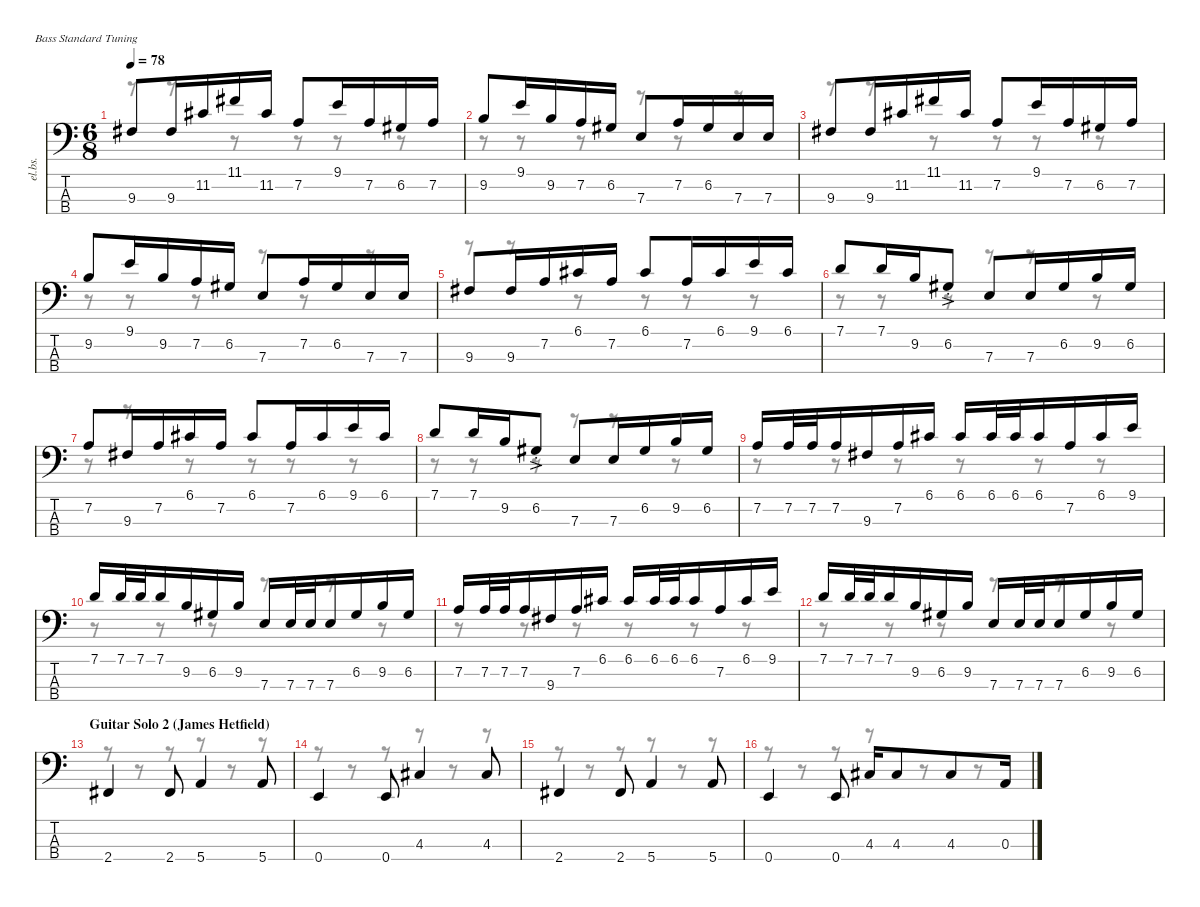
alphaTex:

\defaultSystemsLayout 4
\hideDynamics
\bracketExtendMode nobrackets
\track ("Cliff Burton - Bass" "el.bs.") {instrument electricbassfinger}
\staff {score tabs}
\tuning (G2 D2 A1 E1)
\voice
\ts (6 8)
\tempo 78
\clef f4
\ks c
9.3{acc #}.8{dy f} 9.3{acc #}.16 11.2{acc #}.16 11.1{acc #}.16 11.2{acc #}.16 7.2.8 9.1.16 7.2.16 6.2{acc #}.16 7.2.16 |
9.2.8 9.1.16 9.2.16 7.2.16 6.2{acc #}.16 7.3.8 7.2.16 6.2{acc #}.16 7.3.16 7.3.16 |
9.3{acc #}.8 9.3{acc #}.16 11.2{acc #}.16 11.1{acc #}.16 11.2{acc #}.16 7.2.8 9.1.16 7.2.16 6.2{acc #}.16 7.2.16 |
9.2.8 9.1.16 9.2.16 7.2.16 6.2{acc #}.16 7.3.8 7.2.16 6.2{acc #}.16 7.3.16 7.3.16 |
9.3{acc #}.8 9.3{acc #}.16 7.2.16 6.1{acc #}.16 7.2.16 6.1{acc #}.8 7.2.16 6.1{acc #}.16 9.1.16 6.1{acc #}.16 |
7.1.8 7.1.16 9.2.16 6.2{ac st acc #}.8{dy p} 7.3.8{dy f} 7.3.16 6.2{acc #}.16 9.2.16 6.2{acc #}.16 |
7.2.8 9.3{acc #}.16 7.2.16 6.1{acc #}.16 7.2.16 6.1{acc #}.8 7.2.16 6.1{acc #}.16 9.1.16 6.1{acc #}.16 |
7.1.8 7.1.16 9.2.16 6.2{ac st acc #}.8{dy p} 7.3.8{dy f} 7.3.16 6.2{acc #}.16 9.2.16 6.2{acc #}.16 |
7.2.16 7.2.32 7.2.32 7.2.16 9.3{acc #}.16 7.2.16 6.1{acc #}.16 6.1{acc #}.16 6.1{acc #}.32 6.1{acc #}.32 6.1{acc #}.16 7.2.16 6.1{acc #}.16 9.1.16 |
7.1.16 7.1.32 7.1.32 7.1.16 9.2.16 6.2{acc #}.16 9.2.16 7.3.16 7.3.32 7.3.32 7.3.16 6.2{acc #}.16 9.2.16 6.2{acc #}.16 |
7.2.16 7.2.32 7.2.32 7.2.16 9.3{acc #}.16 7.2.16 6.1{acc #}.16 6.1{acc #}.16 6.1{acc #}.32 6.1{acc #}.32 6.1{acc #}.16 7.2.16 6.1{acc #}.16 9.1.16 |
7.1.16 7.1.32 7.1.32 7.1.16 9.2.16 6.2{acc #}.16 9.2.16 7.3.16 7.3.32 7.3.32 7.3.16 6.2{acc #}.16 9.2.16 6.2{acc #}.16 |
\section ("" "Guitar Solo 2 (James Hetfield)")
2.4{acc #}.4 2.4{acc #}.8 5.4.4 5.4.8 |
0.4.4 0.4.8 4.3{acc #}.4 4.3{acc #}.8 |
2.4{acc #}.4 2.4{acc #}.8 5.4.4 5.4.8 |
0.4.4 0.4.8 4.3{acc #}.16 4.3{acc #}.8 4.3{acc #}.8 0.3.16
\voice
\clef f4
\ottava regular
\simile none
\ks c
r.8{dy mf} r.8 r.8 r.8 r.8 r.8 |
r.8 r.8 r.8 r.8 r.8 r.8 |
r.8 r.8 r.8 r.8 r.8 r.8 |
r.8 r.8 r.8 r.8 r.8 r.8 |
r.8 r.8 r.8 r.8 r.8 r.8 |
r.8 r.8 r.8 r.8 r.8 r.8 |
r.8 r.8 r.8 r.8 r.8 r.8 |
r.8 r.8 r.8 r.8 r.8 r.8 |
r.8 r.8 r.8 r.8 r.8 r.8 |
r.8 r.8 r.8 r.8 r.8 r.8 |
r.8 r.8 r.8 r.8 r.8 r.8 |
r.8 r.8 r.8 r.8 r.8 r.8 |
r.8 r.8 r.8 r.8 r.8 r.8 |
r.8 r.8 r.8 r.8 r.8 r.8 |
r.8 r.8 r.8 r.8 r.8 r.8 |
r.8 r.8 r.8 r.8 r.8 r.8
